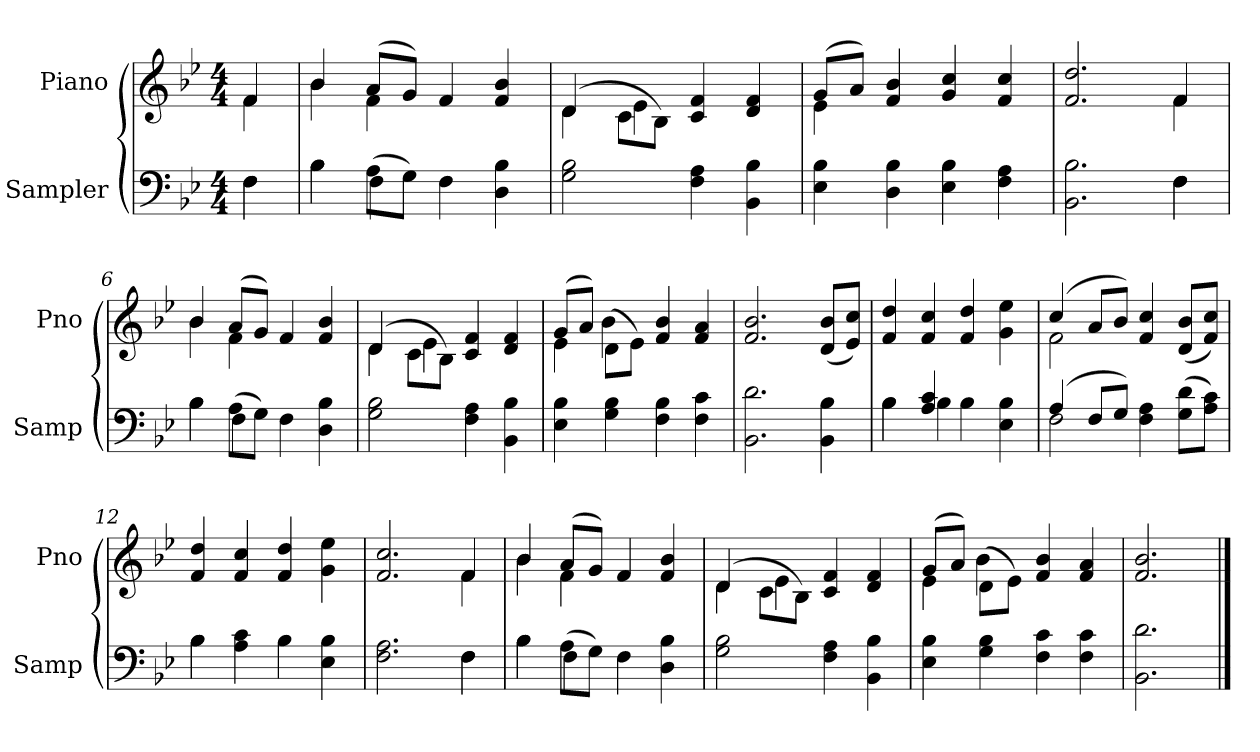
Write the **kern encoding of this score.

**kern	**kern
*part2	*part1
*staff2	*staff1
*I"Sampler	*I"Piano
*I'Samp	*I'Pno
*clefF4	*clefG2
*k[b-e-]	*k[b-e-]
*B-:	*B-:
*M4/4	*M4/4
=1	=1
*^	*^
4F\	4F	4f/	4f
=2	=2	=2	=2
4B-\	4B-	4b-/	4b-
(8A\L	4F	(8a/L	4f
8G\J)	.	8g/J)	.
4F\	2ryy	4f/	2ryy
4D 4B-	.	4f 4b-	.
*v	*v	*	*
=3	=3	=3
2G 2B-	(4d/	4d
.	8c\L	4e-
.	8B-\J)	.
4F 4A	4c/ 4f/	2ryy
4BB- 4B-	4d/ 4f/	.
=4	=4	=4
4E- 4B-	(8g/L	4e-
.	8a/J)	.
4D 4B-	4f 4b-	2.ryy
4E- 4B-	4g 4cc	.
4F 4A	4f 4cc	.
=5	=5	=5
*^	*	*
2.BB- 2.B-	2.ryy	2.f 2.dd	2.ryy
4F\	4F	4f/	4f
=6	=6	=6	=6
4B-\	4B-	4b-/	4b-
(8A\L	4F	(8a/L	4f
8G\J)	.	8g/J)	.
4F\	2ryy	4f/	2ryy
4D 4B-	.	4f 4b-	.
*v	*v	*	*
=7	=7	=7
2G 2B-	(4d/	4d
.	8c\L	4e-
.	8B-\J)	.
4F 4A	4c 4f	2ryy
4BB- 4B-	4d 4f	.
=8	=8	=8
4E- 4B-	(8g/L	4e-
.	8a/J)	.
4G 4B-	(8d\L	4b-
.	8e-\J)	.
4F 4B-	4f 4b-	2ryy
4F 4c	4f 4a	.
*	*v	*v
=9	=9
2.BB- 2.d	2.f 2.b-
4BB- 4B-	(8d/ 8b-/L
.	8e-/ 8cc/J)
=10	=10
*^	*
4B-\	4B-	4f 4dd
4A 4c	4B-	4f 4cc
4B-\	2ryy	4f 4dd
4E- 4B-	.	4g 4ee-
=11	=11	=11
*	*	*^
(4A/	2F	(4cc/	2f
8F/L	.	8a/L	.
8G/J)	.	8b-/J)	.
4F\ 4A\	2ryy	4f 4cc	2ryy
(8G\ 8d\L	.	(8d/ 8b-/L	.
8A\ 8c\J)	.	8f/ 8cc/J)	.
*	*	*v	*v
=12	=12	=12
4B-\	4B-	4f 4dd
4A\ 4c\	2.ryy	4f 4cc
4B-\	.	4f 4dd
4E-\ 4B-\	.	4g 4ee-
=13	=13	=13
*	*	*^
2.F\ 2.A\	2.ryy	2.f 2.cc	2.ryy
4F\	4F	4f/	4f
=14	=14	=14	=14
4B-\	4B-	4b-/	4b-
(8A\L	4F	(8a/L	4f
8G\J)	.	8g/J)	.
4F\	2ryy	4f/	2ryy
4D 4B-	.	4f 4b-	.
*v	*v	*	*
=15	=15	=15
2G 2B-	(4d/	4d
.	8c\L	4e-
.	8B-\J)	.
4F 4A	4c 4f	2ryy
4BB- 4B-	4d 4f	.
=16	=16	=16
4E- 4B-	(8g/L	4e-
.	8a/J)	.
4G 4B-	(8d\L	4b-
.	8e-\J)	.
4F 4c	4f 4b-	2ryy
4F 4c	4f 4a	.
*	*v	*v
=17	=17
2.BB- 2.d	2.f 2.b-
==	==
*-	*-
